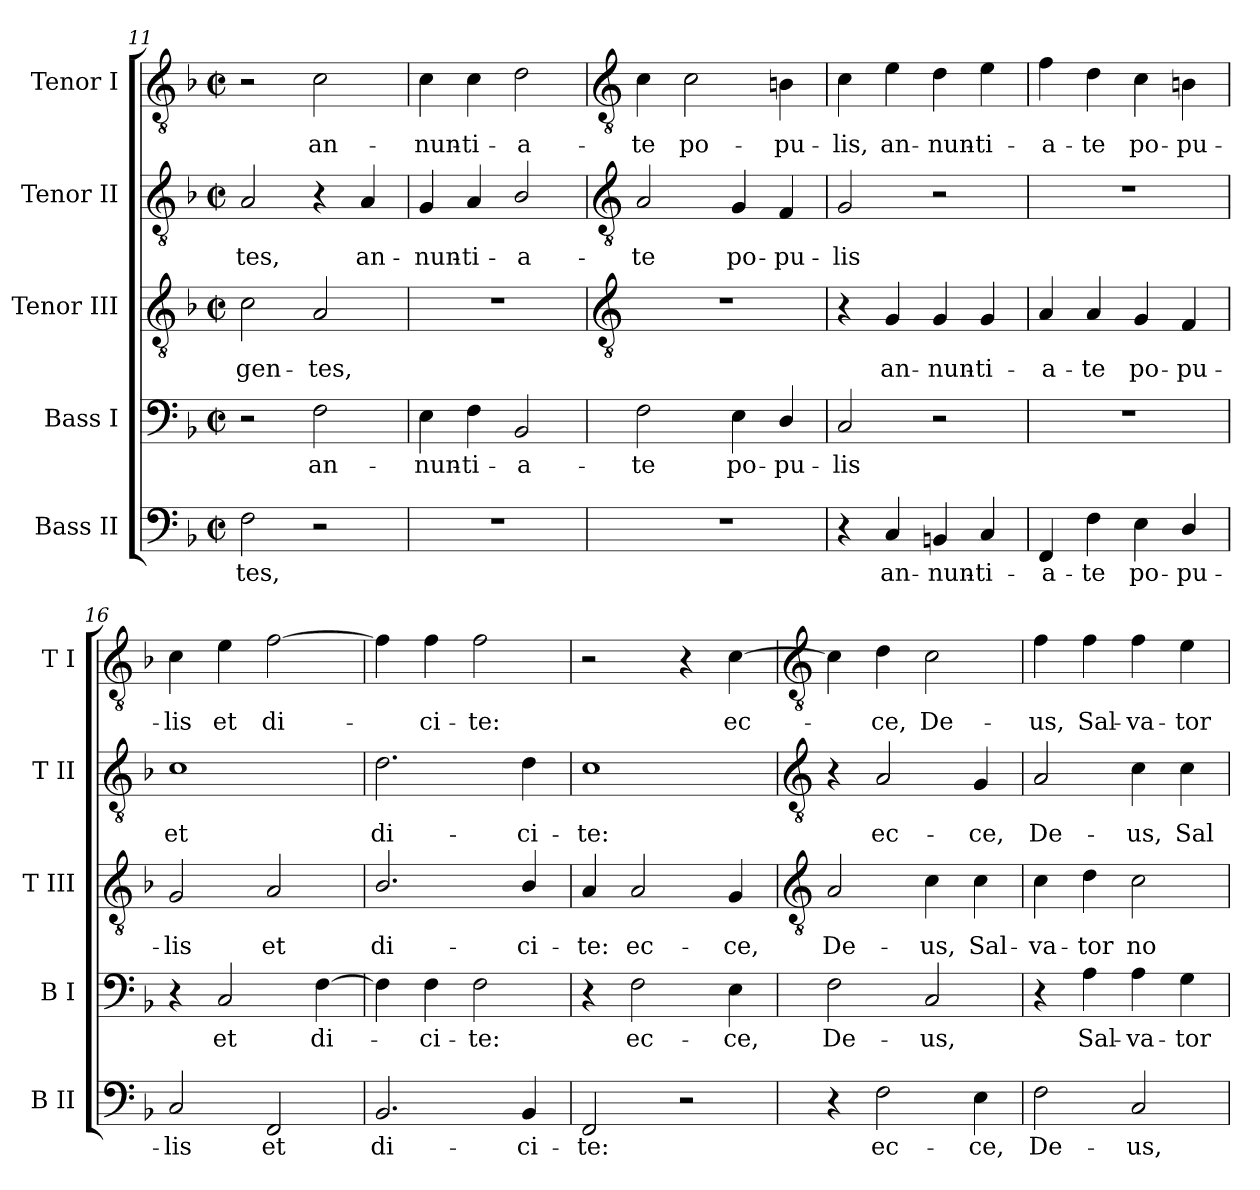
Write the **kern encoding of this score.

**kern	**text	**kern	**text	**kern	**text	**kern	**text	**kern	**text
*part5	*part5	*part4	*part4	*part3	*part3	*part2	*part2	*part1	*part1
*staff5	*staff5	*staff4	*staff4	*staff3	*staff3	*staff2	*staff2	*staff1	*staff1
*I"Bass II	*	*I"Bass I	*	*I"Tenor III	*	*I"Tenor II	*	*I"Tenor I	*
*I'B II	*	*I'B I	*	*I'T III	*	*I'T II	*	*I'T I	*
*clefF4	*	*clefF4	*	*clefGv2	*	*clefGv2	*	*clefGv2	*
*k[b-]	*	*k[b-]	*	*k[b-]	*	*k[b-]	*	*k[b-]	*
*F:	*	*F:	*	*F:	*	*F:	*	*F:	*
*M2/2	*	*M2/2	*	*M2/2	*	*M2/2	*	*M2/2	*
*met(c|)	*	*met(c|)	*	*met(c|)	*	*met(c|)	*	*met(c|)	*
=11	=11	=11	=11	=11	=11	=11	=11	=11	=11
!	!LO:LY:b	!	!	!	!LO:LY:b	!	!LO:LY:b	!	!
2F	-tes,	2r	.	2c	gen-	2A	-tes,	2r	.
!	!	!	!LO:LY:b	!	!LO:LY:b	!	!	!	!LO:LY:b
2r	.	2F	an-	2A	-tes,	4r	.	2c	an-
!	!	!	!	!	!	!	!LO:LY:b	!	!
.	.	.	.	.	.	4A	an-	.	.
=12	=12	=12	=12	=12	=12	=12	=12	=12	=12
!	!	!	!LO:LY:b	!	!	!	!LO:LY:b	!	!LO:LY:b
1r	.	4E	-nun-	1r	.	4G	-nun-	4c	-nun-
!	!	!	!LO:LY:b	!	!	!	!LO:LY:b	!	!LO:LY:b
.	.	4F	-ti-	.	.	4A	-ti-	4c	-ti-
!	!	!	!LO:LY:b	!	!	!	!LO:LY:b	!	!LO:LY:b
.	.	2BB-	-a-	.	.	2B-/	-a-	2d	-a-
!!LO:LB:g=z
=13	=13	=13	=13	=13	=13	=13	=13	=13	=13
*	*	*	*	*clefGv2	*	*clefGv2	*	*clefGv2	*
!	!	!	!LO:LY:b	!	!	!	!LO:LY:b	!	!LO:LY:b
1r	.	2F	-te	1r	.	2A	-te	4c	-te
!	!	!	!	!	!	!	!	!	!LO:LY:b
.	.	.	.	.	.	.	.	2c	po-
!	!	!	!LO:LY:b	!	!	!	!LO:LY:b	!	!
.	.	4E	po-	.	.	4G	po-	.	.
!	!	!	!LO:LY:b	!	!	!	!LO:LY:b	!	!LO:LY:b
.	.	4D/	-pu-	.	.	4F	-pu-	4Bn	-pu-
=14	=14	=14	=14	=14	=14	=14	=14	=14	=14
!	!	!	!LO:LY:b	!	!	!	!LO:LY:b	!	!LO:LY:b
4r	.	2C	-lis	4r	.	2G	-lis	4c	-lis,
!	!LO:LY:b	!	!	!	!LO:LY:b	!	!	!	!LO:LY:b
4C	an-	.	.	4G	an-	.	.	4e	an-
!	!LO:LY:b	!	!	!	!LO:LY:b	!	!	!	!LO:LY:b
4BBn	-nun-	2r	.	4G	-nun-	2r	.	4d	-nun-
!	!LO:LY:b	!	!	!	!LO:LY:b	!	!	!	!LO:LY:b
4C	-ti-	.	.	4G	-ti-	.	.	4e	-ti-
=15	=15	=15	=15	=15	=15	=15	=15	=15	=15
!	!LO:LY:b	!	!	!	!LO:LY:b	!	!	!	!LO:LY:b
4FF	-a-	1r	.	4A	-a-	1r	.	4f	-a-
!	!LO:LY:b	!	!	!	!LO:LY:b	!	!	!	!LO:LY:b
4F	-te	.	.	4A	-te	.	.	4d	-te
!	!LO:LY:b	!	!	!	!LO:LY:b	!	!	!	!LO:LY:b
4E	po-	.	.	4G	po-	.	.	4c	po-
!	!LO:LY:b	!	!	!	!LO:LY:b	!	!	!	!LO:LY:b
4D/	-pu-	.	.	4F	-pu-	.	.	4Bn	-pu-
=16	=16	=16	=16	=16	=16	=16	=16	=16	=16
!	!LO:LY:b	!	!	!	!LO:LY:b	!	!LO:LY:b	!	!LO:LY:b
2C	-lis	4r	.	2G	-lis	1c	et	4c	-lis
!	!	!	!LO:LY:b	!	!	!	!	!	!LO:LY:b
.	.	2C	et	.	.	.	.	4e	et
!	!LO:LY:b	!	!	!	!LO:LY:b	!	!	!	!LO:LY:b
2FF	et	.	.	2A	et	.	.	[2f	di-
!	!	!	!LO:LY:b	!	!	!	!	!	!
.	.	[4F	di-	.	.	.	.	.	.
=17	=17	=17	=17	=17	=17	=17	=17	=17	=17
!	!LO:LY:b	!	!	!	!LO:LY:b	!	!LO:LY:b	!	!
2.BB-	di-	4F]	.	2.B-/	di-	2.d	di-	4f]	.
!	!	!	!LO:LY:b	!	!	!	!	!	!LO:LY:b
.	.	4F	ci-	.	.	.	.	4f	ci-
!	!	!	!LO:LY:b	!	!	!	!	!	!LO:LY:b
.	.	2F	-te:	.	.	.	.	2f	-te:
!	!LO:LY:b	!	!	!	!LO:LY:b	!	!LO:LY:b	!	!
4BB-	-ci-	.	.	4B-/	-ci-	4d	-ci-	.	.
=18	=18	=18	=18	=18	=18	=18	=18	=18	=18
!	!LO:LY:b	!	!	!	!LO:LY:b	!	!LO:LY:b	!	!
2FF	-te:	4r	.	4A	-te:	1c	-te:	2r	.
!	!	!	!LO:LY:b	!	!LO:LY:b	!	!	!	!
.	.	2F	ec-	2A	ec-	.	.	.	.
2r	.	.	.	.	.	.	.	4r	.
!	!	!	!LO:LY:b	!	!LO:LY:b	!	!	!	!LO:LY:b
.	.	4E	-ce,	4G	-ce,	.	.	[4c	ec-
!!LO:LB:g=z
=19	=19	=19	=19	=19	=19	=19	=19	=19	=19
*	*	*	*	*clefGv2	*	*clefGv2	*	*clefGv2	*
!	!	!	!LO:LY:b	!	!LO:LY:b	!	!	!	!
4r	.	2F	De-	2A	De-	4r	.	4c]	.
!	!LO:LY:b	!	!	!	!	!	!LO:LY:b	!	!LO:LY:b
2F	ec-	.	.	.	.	2A	ec-	4d	ce,
!	!	!	!LO:LY:b	!	!LO:LY:b	!	!	!	!LO:LY:b
.	.	2C	-us,	4c	-us,	.	.	2c	De-
!	!LO:LY:b	!	!	!	!LO:LY:b	!	!LO:LY:b	!	!
4E	-ce,	.	.	4c	Sal-	4G	-ce,	.	.
=20	=20	=20	=20	=20	=20	=20	=20	=20	=20
!	!LO:LY:b	!	!	!	!LO:LY:b	!	!LO:LY:b	!	!LO:LY:b
2F	De-	4r	.	4c	-va-	2A	De-	4f	-us,
!	!	!	!LO:LY:b	!	!LO:LY:b	!	!	!	!LO:LY:b
.	.	4A	Sal-	4d	-tor	.	.	4f	Sal-
!	!LO:LY:b	!	!LO:LY:b	!	!LO:LY:b	!	!LO:LY:b	!	!LO:LY:b
2C	-us,	4A	-va-	2c	no-	4c	-us,	4f	-va-
!	!	!	!LO:LY:b	!	!	!	!LO:LY:b	!	!LO:LY:b
.	.	4G	-tor	.	.	4c	Sal-	4e	-tor
=	=	=	=	=	=	=	=	=	=
*-	*-	*-	*-	*-	*-	*-	*-	*-	*-
